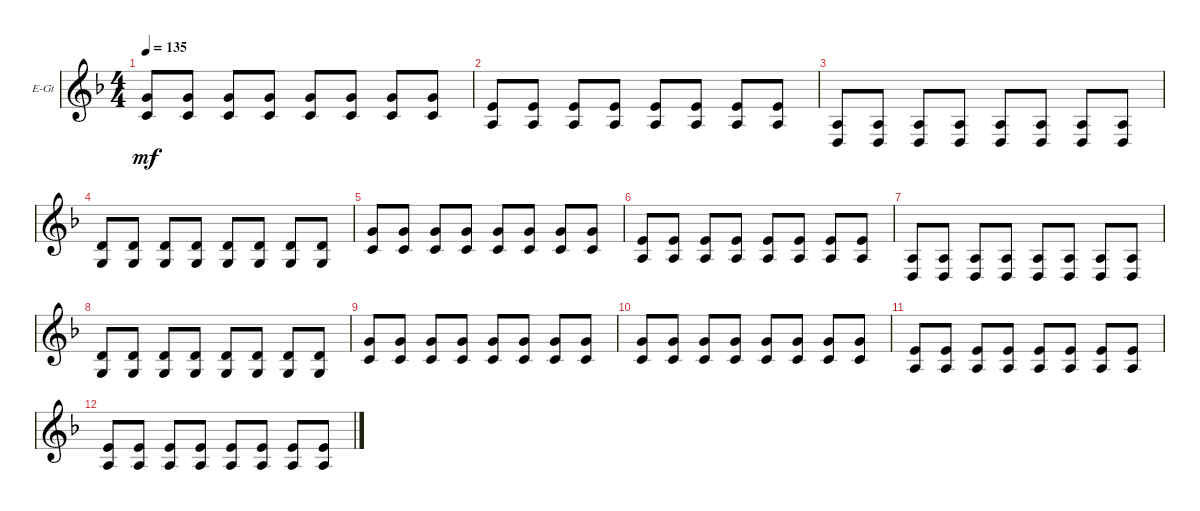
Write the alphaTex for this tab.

\defaultSystemsLayout 4
\bracketExtendMode groupsimilarinstruments
\firstSystemTrackNameOrientation horizontal
\otherSystemsTrackNameOrientation horizontal
\track ("Electric Guitar" "E-Gt") {instrument distortionguitar}
\staff {score}
\tuning (E4 B3 G3 D3 A2 D2)
\ts (4 4)
\tempo 135
\clef g2
\ks dminor
(10.6 10.5).8{dy mf} (10.6 10.5).8 (10.6 10.5).8 (10.6 10.5).8 (10.6 10.5).8 (10.6 10.5).8 (10.6 10.5).8 (10.6 10.5).8 |
(7.6 7.5).8 (7.6 7.5).8 (7.6 7.5).8 (7.6 7.5).8 (7.6 7.5).8 (7.6 7.5).8 (7.6 7.5).8 (7.6 7.5).8 |
(0.6 0.5).8 (0.6 0.5).8 (0.6 0.5).8 (0.6 0.5).8 (0.6 0.5).8 (0.6 0.5).8 (0.6 0.5).8 (0.6 0.5).8 |
(5.6 5.5).8 (5.6 5.5).8 (5.6 5.5).8 (5.6 5.5).8 (5.6 5.5).8 (5.6 5.5).8 (5.6 5.5).8 (5.6 5.5).8 |
(10.6 10.5).8 (10.6 10.5).8 (10.6 10.5).8 (10.6 10.5).8 (10.6 10.5).8 (10.6 10.5).8 (10.6 10.5).8 (10.6 10.5).8 |
(7.6 7.5).8 (7.6 7.5).8 (7.6 7.5).8 (7.6 7.5).8 (7.6 7.5).8 (7.6 7.5).8 (7.6 7.5).8 (7.6 7.5).8 |
(0.6 0.5).8 (0.6 0.5).8 (0.6 0.5).8 (0.6 0.5).8 (0.6 0.5).8 (0.6 0.5).8 (0.6 0.5).8 (0.6 0.5).8 |
(5.6 5.5).8 (5.6 5.5).8 (5.6 5.5).8 (5.6 5.5).8 (5.6 5.5).8 (5.6 5.5).8 (5.6 5.5).8 (5.6 5.5).8 |
(10.6 10.5).8 (10.6 10.5).8 (10.6 10.5).8 (10.6 10.5).8 (10.6 10.5).8 (10.6 10.5).8 (10.6 10.5).8 (10.6 10.5).8 |
(10.6 10.5).8 (10.6 10.5).8 (10.6 10.5).8 (10.6 10.5).8 (10.6 10.5).8 (10.6 10.5).8 (10.6 10.5).8 (10.6 10.5).8 |
(7.6 7.5).8 (7.6 7.5).8 (7.6 7.5).8 (7.6 7.5).8 (7.6 7.5).8 (7.6 7.5).8 (7.6 7.5).8 (7.6 7.5).8 |
(7.6 7.5).8 (7.6 7.5).8 (7.6 7.5).8 (7.6 7.5).8 (7.6 7.5).8 (7.6 7.5).8 (7.6 7.5).8 (7.6 7.5).8
